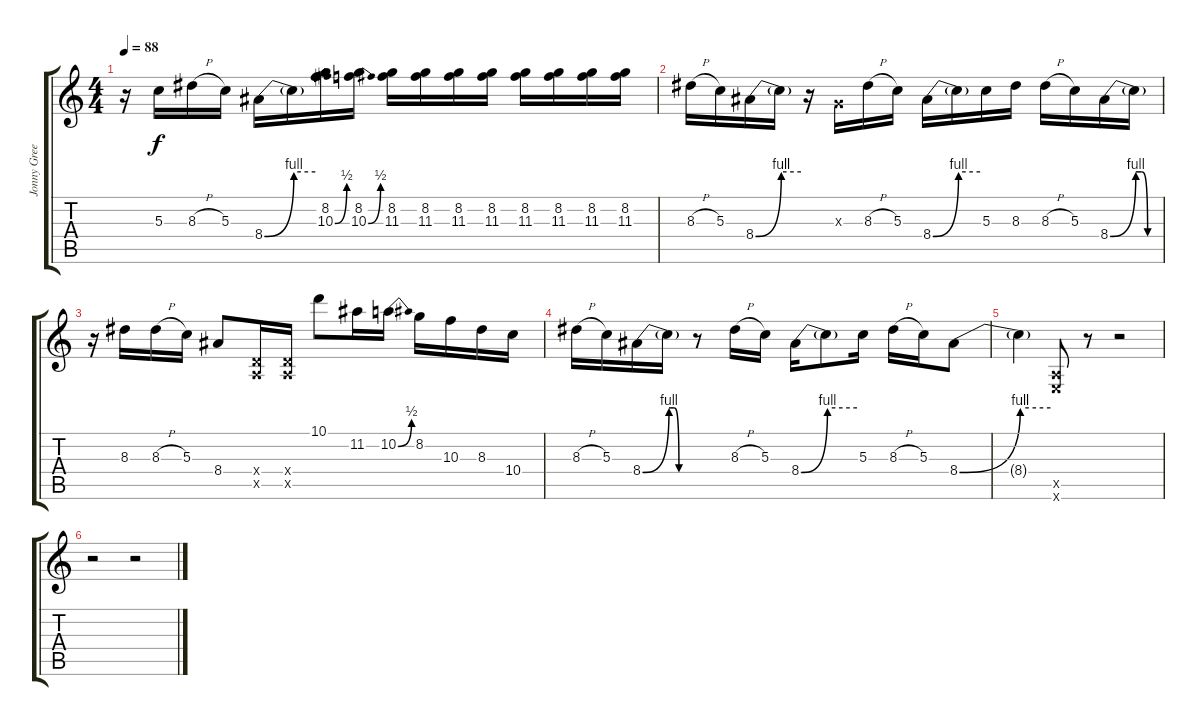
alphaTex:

\track ("Jonny Greenwood" "Jonny Gree") {instrument distortionguitar}
\staff {score tabs}
\tuning (E4 B3 G3 D3 A2 E2) {hide}
\ts (4 4)
\tempo 88
\clef g2
\ks c
r.16{dy f} 5.3.16 8.3{h}.16 5.3.16 8.4{be (bend 0 0 60 4)}.16 8.4{be (hold 0 4 60 4) t}.16 (8.2 10.3{be (bend 0 0 60 2)}).16 (8.2 10.3{be (bend 0 0 60 2)}).16 (8.2 11.3).16 (8.2 11.3).16 (8.2 11.3).16 (8.2 11.3).16 (8.2 11.3).16 (8.2 11.3).16 (8.2 11.3).16 (8.2 11.3).16 |
8.3{h}.16 5.3.16 8.4{be (bend 0 0 60 4)}.16 8.4{be (hold 0 4 60 4) t}.16 r.16 0.3{x}.16 8.3{h}.16 5.3.16 8.4{be (bend 0 0 60 4)}.16 8.4{be (hold 0 4 60 4) t}.16 5.3.16 8.3.16 8.3{h}.16 5.3.16 8.4{be (bend 0 0 60 4)}.16 8.4{be (custom 0 4 15 4 30 0 60 0) t}.16 |
r.16 8.3.16 8.3{h}.16 5.3.16 8.4.8 (0.4{x} 0.5{x}).16 (0.4{x} 0.5{x}).16 10.1.8 11.2.16 10.2{be (bend 0 0 60 2)}.16 8.2.16 10.3.16 8.3.16 10.4.16 |
8.3{h}.16 5.3.16 8.4{be (bend 0 0 60 4)}.16 8.4{be (custom 0 4 15 4 30 0 60 0) t}.16 r.8 8.3{h}.16 5.3.16 8.4{be (bend 0 0 60 4)}.16 8.4{be (hold 0 4 60 4) t}.8 5.3.16 8.3{h}.16 5.3.16 8.4{be (bend 0 0 60 4)}.8 |
8.4{be (hold 0 4 60 4) t}.4 (0.5{x} 0.6{x}).8 r.8 r.2 |
r.2 r.2
